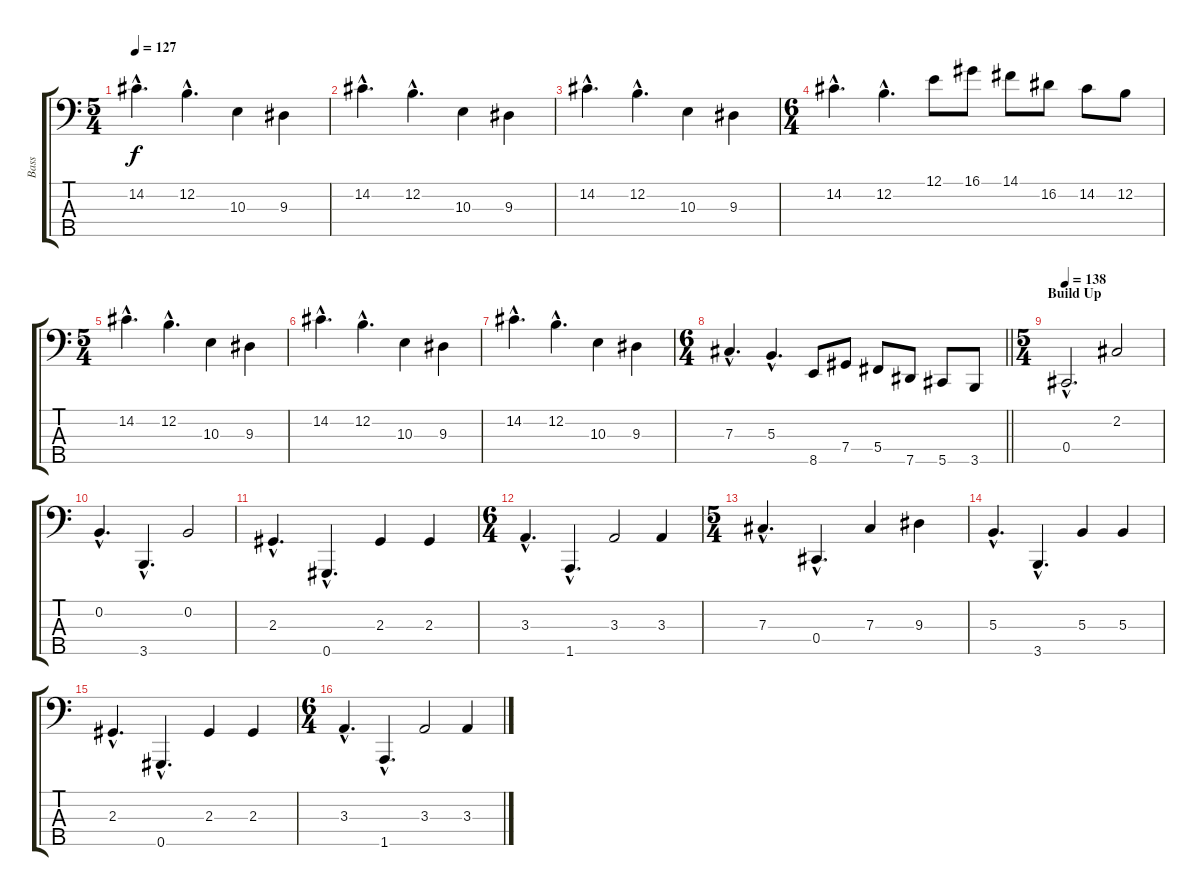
\track ("Bass" "Bass") {instrument electricbassfinger}
\staff {score tabs}
\tuning (E2 B1 Gb1 Db1 Ab0) {hide}
\ts (5 4)
\tempo 127
\clef f4
\ks c
14.2{hac}.4{d dy f} 12.2{hac}.4{d} 10.3.4 9.3.4 |
14.2{hac}.4{d} 12.2{hac}.4{d} 10.3.4 9.3.4 |
14.2{hac}.4{d} 12.2{hac}.4{d} 10.3.4 9.3.4 |
\ts (6 4)
14.2{hac}.4{d} 12.2{hac}.4{d} 12.1.8 16.1.8 14.1.8 16.2.8 14.2.8 12.2.8 |
\ts (5 4)
14.2{hac}.4{d} 12.2{hac}.4{d} 10.3.4 9.3.4 |
14.2{hac}.4{d} 12.2{hac}.4{d} 10.3.4 9.3.4 |
14.2{hac}.4{d} 12.2{hac}.4{d} 10.3.4 9.3.4 |
\ts (6 4)
\barLineRight lightlight
7.3{hac}.4{d} 5.3{hac}.4{d} 8.5.8 7.4.8 5.4.8 7.5.8 5.5.8 3.5.8 |
\ts (5 4)
\section ("" "Build Up")
\tempo 138
0.4{hac}.2{d volume 13} 2.2.2 |
0.2{hac}.4{d} 3.5{hac}.4{d} 0.2.2 |
2.3{hac}.4{d} 0.5{hac}.4{d} 2.3.4 2.3.4 |
\ts (6 4)
3.3{hac}.4{d} 1.5{hac}.4{d} 3.3.2 3.3.4 |
\ts (5 4)
7.3{hac}.4{d} 0.4{hac}.4{d} 7.3.4 9.3.4 |
5.3{hac}.4{d} 3.5{hac}.4{d} 5.3.4 5.3.4 |
2.3{hac}.4{d} 0.5{hac}.4{d} 2.3.4 2.3.4 |
\ts (6 4)
3.3{hac}.4{d} 1.5{hac}.4{d} 3.3.2 3.3.4
